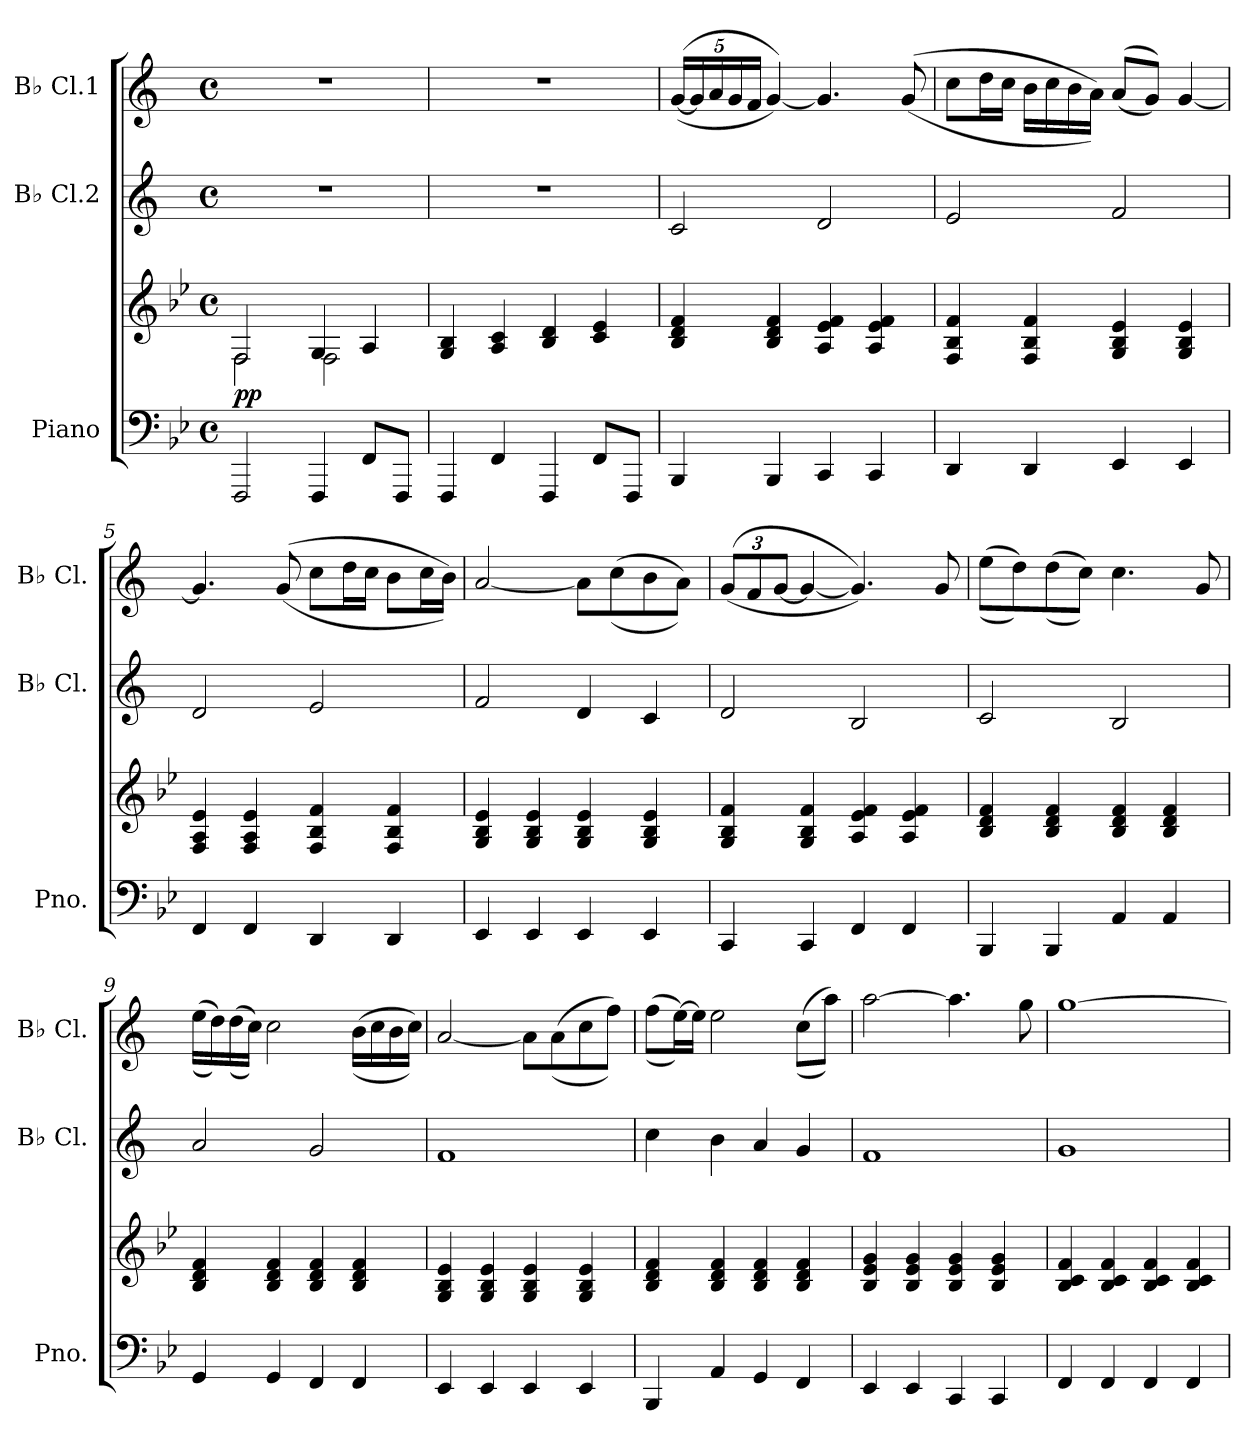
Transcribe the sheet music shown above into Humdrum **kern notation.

**kern	**kern	**dynam	**kern	**kern
*part3	*part3	*part3	*part2	*part1
*staff4	*staff3	*staff3/4	*staff2	*staff1
*I"Piano	*	*	*I"B♭ Cl.2	*I"B♭ Cl.1
*I'Pno.	*	*	*I'B♭ Cl.	*I'B♭ Cl.
*clefF4	*clefG2	*	*clefG2	*clefG2
*	*	*	*ITrd1c2	*ITrd1c2
*k[b-e-]	*k[b-e-]	*	*k[b-e-]	*k[b-e-]
*M4/4	*M4/4	*	*M4/4	*M4/4
*met(c)	*met(c)	*	*met(c)	*met(c)
*MM60	*MM60	*	*MM60	*MM60
=1	=1	=1	=1	=1
*	*^	*	*	*
!	!	!	!LO:DY:b	!	!
!	!	!	!LO:DY:n=1:b	!	!
2FFF/	2F/	2F\	p p	1r	1r
4FFF/	4G/	2F\	.	.	.
8FF/L	4A/	.	.	.	.
8FFF/J	.	.	.	.	.
*	*v	*v	*	*	*
=2	=2	=2	=2	=2
4FFF/	4G/ 4B-/	.	1r	1r
4FF/	4A/ 4c/	.	.	.
4FFF/	4B-/ 4d/	.	.	.
8FF/L	4c/ 4e-/	.	.	.
8FFF/J	.	.	.	.
=3	=3	=3	=3	=3
*	*	*	*	*Xbrackettup
4BBB-/	4B-/ 4d/ 4f/	.	2B-/	(<(<[20f/LL
.	.	.	.	20f/]
.	.	.	.	20g/
.	.	.	.	20f/
.	.	.	.	20e-/JJ
4BBB-/	4B-/ 4d/ 4f/	.	.	[4f/))
4CC/	4A/ 4e-/ 4f/	.	2c/	4.f/]
4CC/	4A/ 4e-/ 4f/	.	.	.
.	.	.	.	(<(<8f/
=4	=4	=4	=4	=4
4DD/	4F/ 4B-/ 4f/	.	2d/	8b-\L
.	.	.	.	16cc\L
.	.	.	.	16b-\JJ
4DD/	4F/ 4B-/ 4f/	.	.	16a\LL
.	.	.	.	16b-\
.	.	.	.	16a\
.	.	.	.	16g\JJ))
4EE-/	4G/ 4B-/ 4e-/	.	2e-/	(<(<8g/L
.	.	.	.	8f/J))
4EE-/	4G/ 4B-/ 4e-/	.	.	[4f/
!!LO:LB:g=z
=5	=5	=5	=5	=5
4FF/	4F/ 4A/ 4e-/	.	2c/	4.f/]
4FF/	4F/ 4A/ 4e-/	.	.	.
.	.	.	.	(>(>8f/
4DD/	4F/ 4B-/ 4f/	.	2d/	8b-\L
.	.	.	.	16cc\L
.	.	.	.	16b-\JJ
4DD/	4F/ 4B-/ 4f/	.	.	8a\L
.	.	.	.	16b-\L
.	.	.	.	16a\JJ))
=6	=6	=6	=6	=6
4EE-/	4G/ 4B-/ 4e-/	.	2e-/	[2g/
4EE-/	4G/ 4B-/ 4e-/	.	.	.
4EE-/	4G/ 4B-/ 4e-/	.	4c/	8g\L]
.	.	.	.	(>(>8b-\
4EE-/	4G/ 4B-/ 4e-/	.	4B-/	8a\
.	.	.	.	8g\J))
=7	=7	=7	=7	=7
4CC/	4G/ 4B-/ 4f/	.	2c/	(<(<12f/L
.	.	.	.	12e-/
.	.	.	.	[12f/J
4CC/	4G/ 4B-/ 4f/	.	.	4f/_
4FF/	4A/ 4e-/ 4f/	.	2A/	4.f/]))
4FF/	4A/ 4e-/ 4f/	.	.	.
.	.	.	.	8f/
=8	=8	=8	=8	=8
4BBB-/	4B-/ 4d/ 4f/	.	2B-/	(>(>8dd\L
.	.	.	.	8cc\))
4BBB-/	4B-/ 4d/ 4f/	.	.	(>(>8cc\
.	.	.	.	8b-\J))
4AA/	4B-/ 4d/ 4f/	.	2A/	4.b-\
4AA/	4B-/ 4d/ 4f/	.	.	.
.	.	.	.	8f/
!!LO:LB:g=z
=9	=9	=9	=9	=9
4GG/	4B-/ 4d/ 4f/	.	2g/	(>(>16dd\LL
.	.	.	.	16cc\))
.	.	.	.	(>(>16cc\
.	.	.	.	16b-\JJ))
4GG/	4B-/ 4d/ 4f/	.	.	2b-\
4FF/	4B-/ 4d/ 4f/	.	2f/	.
4FF/	4B-/ 4d/ 4f/	.	.	(>(>16a\LL
.	.	.	.	16b-\
.	.	.	.	16a\
.	.	.	.	16b-\JJ))
=10	=10	=10	=10	=10
4EE-/	4G/ 4B-/ 4e-/	.	1e-	[2g/
4EE-/	4G/ 4B-/ 4e-/	.	.	.
4EE-/	4G/ 4B-/ 4e-/	.	.	8g\L]
.	.	.	.	(>(>8g\
4EE-/	4G/ 4B-/ 4e-/	.	.	8b-\
.	.	.	.	8ee-\J))
=11	=11	=11	=11	=11
4BBB-/	4B-/ 4d/ 4f/	.	4b-\	(>(>8ee-\L
.	.	.	.	[16dd\L))
.	.	.	.	16dd\JJ]
4AA/	4B-/ 4d/ 4f/	.	4a\	2dd\
4GG/	4B-/ 4d/ 4f/	.	4g/	.
4FF/	4B-/ 4d/ 4f/	.	4f/	(>(>8b-\L
.	.	.	.	8gg\J))
=12	=12	=12	=12	=12
4EE-/	4B-/ 4e-/ 4g/	.	1e-	[2gg\
4EE-/	4B-/ 4e-/ 4g/	.	.	.
4CC/	4B-/ 4e-/ 4g/	.	.	4.gg\]
4CC/	4B-/ 4e-/ 4g/	.	.	.
.	.	.	.	8ff\
=13	=13	=13	=13	=13
4FF/	4B-/ 4c/ 4f/	.	1f	[1ff
4FF/	4B-/ 4c/ 4f/	.	.	.
4FF/	4B-/ 4c/ 4f/	.	.	.
4FF/	4B-/ 4c/ 4f/	.	.	.
=	=	=	=	=
*-	*-	*-	*-	*-
